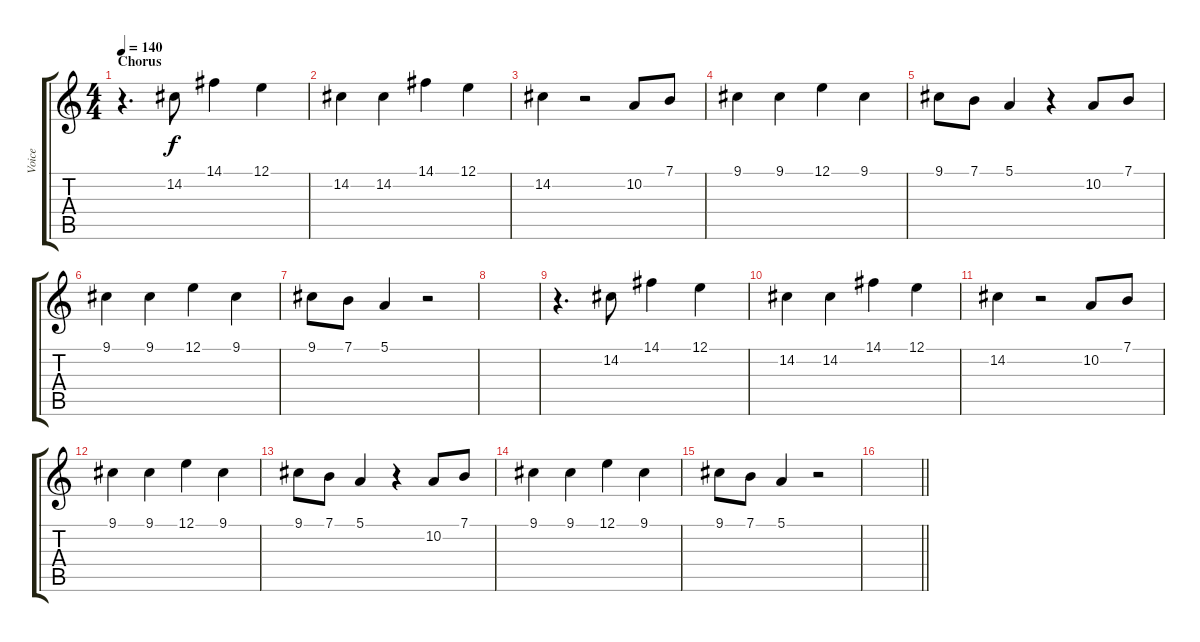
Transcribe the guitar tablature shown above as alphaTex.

\track ("Voice" "Voice") {instrument clarinet}
\staff {score tabs}
\tuning (E4 B3 G3 D3 A2 E2) {hide}
\ts (4 4)
\section ("" "Chorus")
\tempo 140
\clef g2
\ks c
r.4{d dy f} 14.2.8 14.1.4 12.1.4 |
14.2.4 14.2.4 14.1.4 12.1.4 |
14.2.4 r.2 10.2.8 7.1.8 |
9.1.4 9.1.4 12.1.4 9.1.4 |
9.1.8 7.1.8 5.1.4 r.4 10.2.8 7.1.8 |
9.1.4 9.1.4 12.1.4 9.1.4 |
9.1.8 7.1.8 5.1.4 r.2 |
|
r.4{d} 14.2.8 14.1.4 12.1.4 |
14.2.4 14.2.4 14.1.4 12.1.4 |
14.2.4 r.2 10.2.8 7.1.8 |
9.1.4 9.1.4 12.1.4 9.1.4 |
9.1.8 7.1.8 5.1.4 r.4 10.2.8 7.1.8 |
9.1.4 9.1.4 12.1.4 9.1.4 |
9.1.8 7.1.8 5.1.4 r.2 |
\barLineRight lightlight
